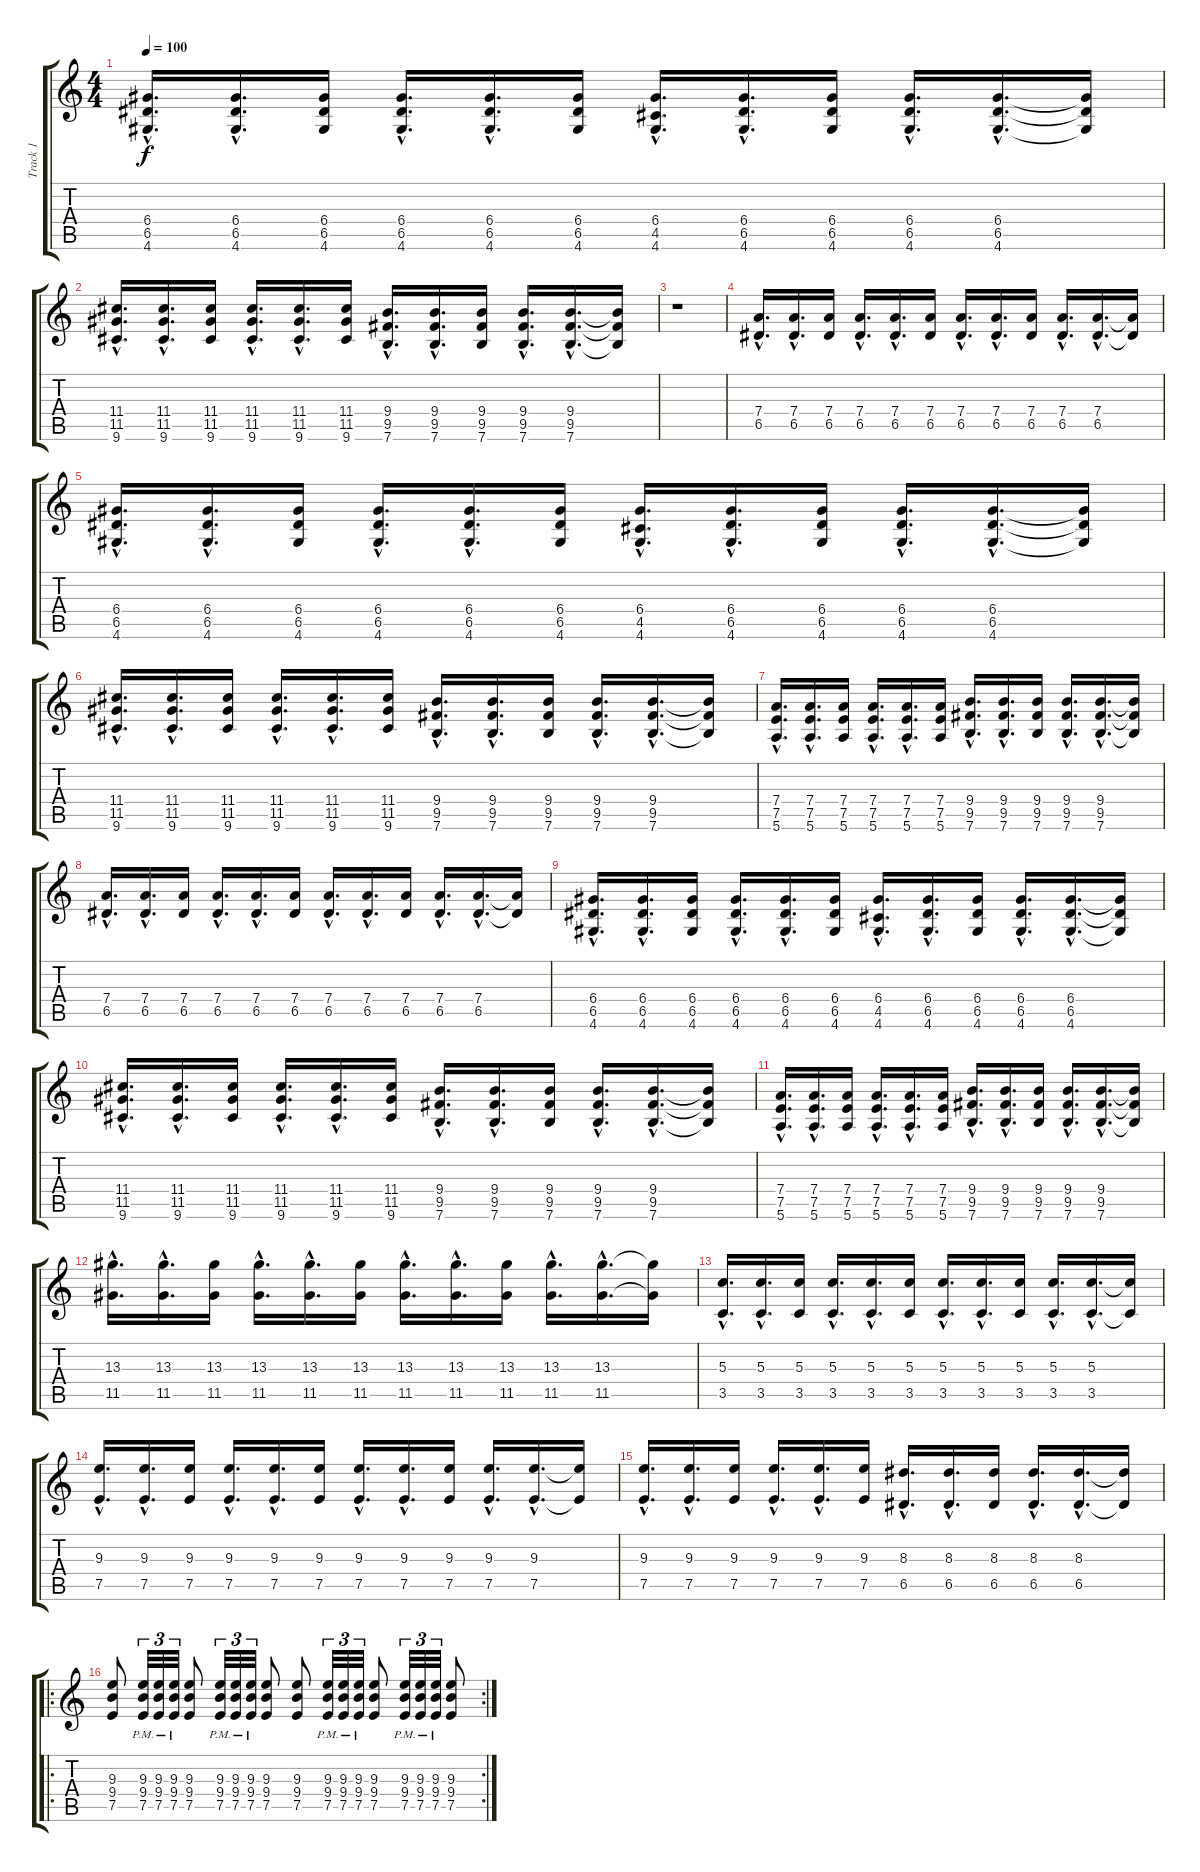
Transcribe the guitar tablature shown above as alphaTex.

\track ("Track 1" "Track 1") {instrument distortionguitar}
\staff {score tabs}
\tuning (E4 B3 G3 D3 A2 E2) {hide}
\ts (4 4)
\tempo 100
\clef g2
\ks c
(6.4{hac} 6.5{hac} 4.6{hac}).16{d dy f} (6.4{hac} 6.5{hac} 4.6{hac}).16{d} (6.4 6.5 4.6).16 (6.4{hac} 6.5{hac} 4.6{hac}).16{d} (6.4{hac} 6.5{hac} 4.6{hac}).16{d} (6.4 6.5 4.6).16 (6.4{hac} 4.5{hac} 4.6{hac}).16{d} (6.4{hac} 6.5{hac} 4.6{hac}).16{d} (6.4 6.5 4.6).16 (6.4{hac} 6.5{hac} 4.6{hac}).16{d} (6.4{hac} 6.5{hac} 4.6{hac}).16{d} (6.4{t} 6.5{t} 4.6{t}).16 |
(11.4{hac} 11.5{hac} 9.6{hac}).16{d} (11.4{hac} 11.5{hac} 9.6{hac}).16{d} (11.4 11.5 9.6).16 (11.4{hac} 11.5{hac} 9.6{hac}).16{d} (11.4{hac} 11.5{hac} 9.6{hac}).16{d} (11.4 11.5 9.6).16 (9.4{hac} 9.5{hac} 7.6{hac}).16{d} (9.4{hac} 9.5{hac} 7.6{hac}).16{d} (9.4 9.5 7.6).16 (9.4{hac} 9.5{hac} 7.6{hac}).16{d} (9.4{hac} 9.5{hac} 7.6{hac}).16{d} (9.4{t} 9.5{t} 7.6{t}).16 |
r.1 |
(7.4{hac} 6.5{hac}).16{d} (7.4{hac} 6.5{hac}).16{d} (7.4 6.5).16 (7.4{hac} 6.5{hac}).16{d} (7.4{hac} 6.5{hac}).16{d} (7.4 6.5).16 (7.4{hac} 6.5{hac}).16{d} (7.4{hac} 6.5{hac}).16{d} (7.4 6.5).16 (7.4{hac} 6.5{hac}).16{d} (7.4{hac} 6.5{hac}).16{d} (7.4{t} 6.5{t}).16 |
(6.4{hac} 6.5{hac} 4.6{hac}).16{d} (6.4{hac} 6.5{hac} 4.6{hac}).16{d} (6.4 6.5 4.6).16 (6.4{hac} 6.5{hac} 4.6{hac}).16{d} (6.4{hac} 6.5{hac} 4.6{hac}).16{d} (6.4 6.5 4.6).16 (6.4{hac} 4.5{hac} 4.6{hac}).16{d} (6.4{hac} 6.5{hac} 4.6{hac}).16{d} (6.4 6.5 4.6).16 (6.4{hac} 6.5{hac} 4.6{hac}).16{d} (6.4{hac} 6.5{hac} 4.6{hac}).16{d} (6.4{t} 6.5{t} 4.6{t}).16 |
(11.4{hac} 11.5{hac} 9.6{hac}).16{d} (11.4{hac} 11.5{hac} 9.6{hac}).16{d} (11.4 11.5 9.6).16 (11.4{hac} 11.5{hac} 9.6{hac}).16{d} (11.4{hac} 11.5{hac} 9.6{hac}).16{d} (11.4 11.5 9.6).16 (9.4{hac} 9.5{hac} 7.6{hac}).16{d} (9.4{hac} 9.5{hac} 7.6{hac}).16{d} (9.4 9.5 7.6).16 (9.4{hac} 9.5{hac} 7.6{hac}).16{d} (9.4{hac} 9.5{hac} 7.6{hac}).16{d} (9.4{t} 9.5{t} 7.6{t}).16 |
(7.4{hac} 7.5{hac} 5.6{hac}).16{d} (7.4{hac} 7.5{hac} 5.6{hac}).16{d} (7.4 7.5 5.6).16 (7.4{hac} 7.5{hac} 5.6{hac}).16{d} (7.4{hac} 7.5{hac} 5.6{hac}).16{d} (7.4 7.5 5.6).16 (9.4{hac} 9.5{hac} 7.6{hac}).16{d} (9.4{hac} 9.5{hac} 7.6{hac}).16{d} (9.4 9.5 7.6).16 (9.4{hac} 9.5{hac} 7.6{hac}).16{d} (9.4{hac} 9.5{hac} 7.6{hac}).16{d} (9.4{t} 9.5{t} 7.6{t}).16 |
(7.4{hac} 6.5{hac}).16{d} (7.4{hac} 6.5{hac}).16{d} (7.4 6.5).16 (7.4{hac} 6.5{hac}).16{d} (7.4{hac} 6.5{hac}).16{d} (7.4 6.5).16 (7.4{hac} 6.5{hac}).16{d} (7.4{hac} 6.5{hac}).16{d} (7.4 6.5).16 (7.4{hac} 6.5{hac}).16{d} (7.4{hac} 6.5{hac}).16{d} (7.4{t} 6.5{t}).16 |
(6.4{hac} 6.5{hac} 4.6{hac}).16{d} (6.4{hac} 6.5{hac} 4.6{hac}).16{d} (6.4 6.5 4.6).16 (6.4{hac} 6.5{hac} 4.6{hac}).16{d} (6.4{hac} 6.5{hac} 4.6{hac}).16{d} (6.4 6.5 4.6).16 (6.4{hac} 4.5{hac} 4.6{hac}).16{d} (6.4{hac} 6.5{hac} 4.6{hac}).16{d} (6.4 6.5 4.6).16 (6.4{hac} 6.5{hac} 4.6{hac}).16{d} (6.4{hac} 6.5{hac} 4.6{hac}).16{d} (6.4{t} 6.5{t} 4.6{t}).16 |
(11.4{hac} 11.5{hac} 9.6{hac}).16{d} (11.4{hac} 11.5{hac} 9.6{hac}).16{d} (11.4 11.5 9.6).16 (11.4{hac} 11.5{hac} 9.6{hac}).16{d} (11.4{hac} 11.5{hac} 9.6{hac}).16{d} (11.4 11.5 9.6).16 (9.4{hac} 9.5{hac} 7.6{hac}).16{d} (9.4{hac} 9.5{hac} 7.6{hac}).16{d} (9.4 9.5 7.6).16 (9.4{hac} 9.5{hac} 7.6{hac}).16{d} (9.4{hac} 9.5{hac} 7.6{hac}).16{d} (9.4{t} 9.5{t} 7.6{t}).16 |
(7.4{hac} 7.5{hac} 5.6{hac}).16{d} (7.4{hac} 7.5{hac} 5.6{hac}).16{d} (7.4 7.5 5.6).16 (7.4{hac} 7.5{hac} 5.6{hac}).16{d} (7.4{hac} 7.5{hac} 5.6{hac}).16{d} (7.4 7.5 5.6).16 (9.4{hac} 9.5{hac} 7.6{hac}).16{d} (9.4{hac} 9.5{hac} 7.6{hac}).16{d} (9.4 9.5 7.6).16 (9.4{hac} 9.5{hac} 7.6{hac}).16{d} (9.4{hac} 9.5{hac} 7.6{hac}).16{d} (9.4{t} 9.5{t} 7.6{t}).16 |
(13.3{hac} 11.5{hac}).16{d} (13.3{hac} 11.5{hac}).16{d} (13.3 11.5).16 (13.3{hac} 11.5{hac}).16{d} (13.3{hac} 11.5{hac}).16{d} (13.3 11.5).16 (13.3{hac} 11.5{hac}).16{d} (13.3{hac} 11.5{hac}).16{d} (13.3 11.5).16 (13.3{hac} 11.5{hac}).16{d} (13.3{hac} 11.5{hac}).16{d} (13.3{t} 11.5{t}).16 |
(5.3{hac} 3.5{hac}).16{d} (5.3{hac} 3.5{hac}).16{d} (5.3 3.5).16 (5.3{hac} 3.5{hac}).16{d} (5.3{hac} 3.5{hac}).16{d} (5.3 3.5).16 (5.3{hac} 3.5{hac}).16{d} (5.3{hac} 3.5{hac}).16{d} (5.3 3.5).16 (5.3{hac} 3.5{hac}).16{d} (5.3{hac} 3.5{hac}).16{d} (5.3{t} 3.5{t}).16 |
(9.3{hac} 7.5{hac}).16{d} (9.3{hac} 7.5{hac}).16{d} (9.3 7.5).16 (9.3{hac} 7.5{hac}).16{d} (9.3{hac} 7.5{hac}).16{d} (9.3 7.5).16 (9.3{hac} 7.5{hac}).16{d} (9.3{hac} 7.5{hac}).16{d} (9.3 7.5).16 (9.3{hac} 7.5{hac}).16{d} (9.3{hac} 7.5{hac}).16{d} (9.3{t} 7.5{t}).16 |
(9.3{hac} 7.5{hac}).16{d} (9.3{hac} 7.5{hac}).16{d} (9.3 7.5).16 (9.3{hac} 7.5{hac}).16{d} (9.3{hac} 7.5{hac}).16{d} (9.3 7.5).16 (8.3{hac} 6.5{hac}).16{d} (8.3{hac} 6.5{hac}).16{d} (8.3 6.5).16 (8.3{hac} 6.5{hac}).16{d} (8.3{hac} 6.5{hac}).16{d} (8.3{t} 6.5{t}).16 |
\ro
\rc 2
(9.3 9.4 7.5).8 (9.3{pm} 9.4 7.5).32{tu (3 2)} (9.3{pm} 9.4 7.5).32{tu (3 2)} (9.3{pm} 9.4 7.5).32{tu (3 2)} (9.3 9.4 7.5).8 (9.3{pm} 9.4 7.5).32{tu (3 2)} (9.3{pm} 9.4 7.5).32{tu (3 2)} (9.3{pm} 9.4 7.5).32{tu (3 2)} (9.3 9.4 7.5).8 (9.3 9.4 7.5).8 (9.3{pm} 9.4 7.5).32{tu (3 2)} (9.3{pm} 9.4 7.5).32{tu (3 2)} (9.3{pm} 9.4 7.5).32{tu (3 2)} (9.3 9.4 7.5).8 (9.3{pm} 9.4 7.5).32{tu (3 2)} (9.3{pm} 9.4 7.5).32{tu (3 2)} (9.3{pm} 9.4 7.5).32{tu (3 2)} (9.3 9.4 7.5).8
